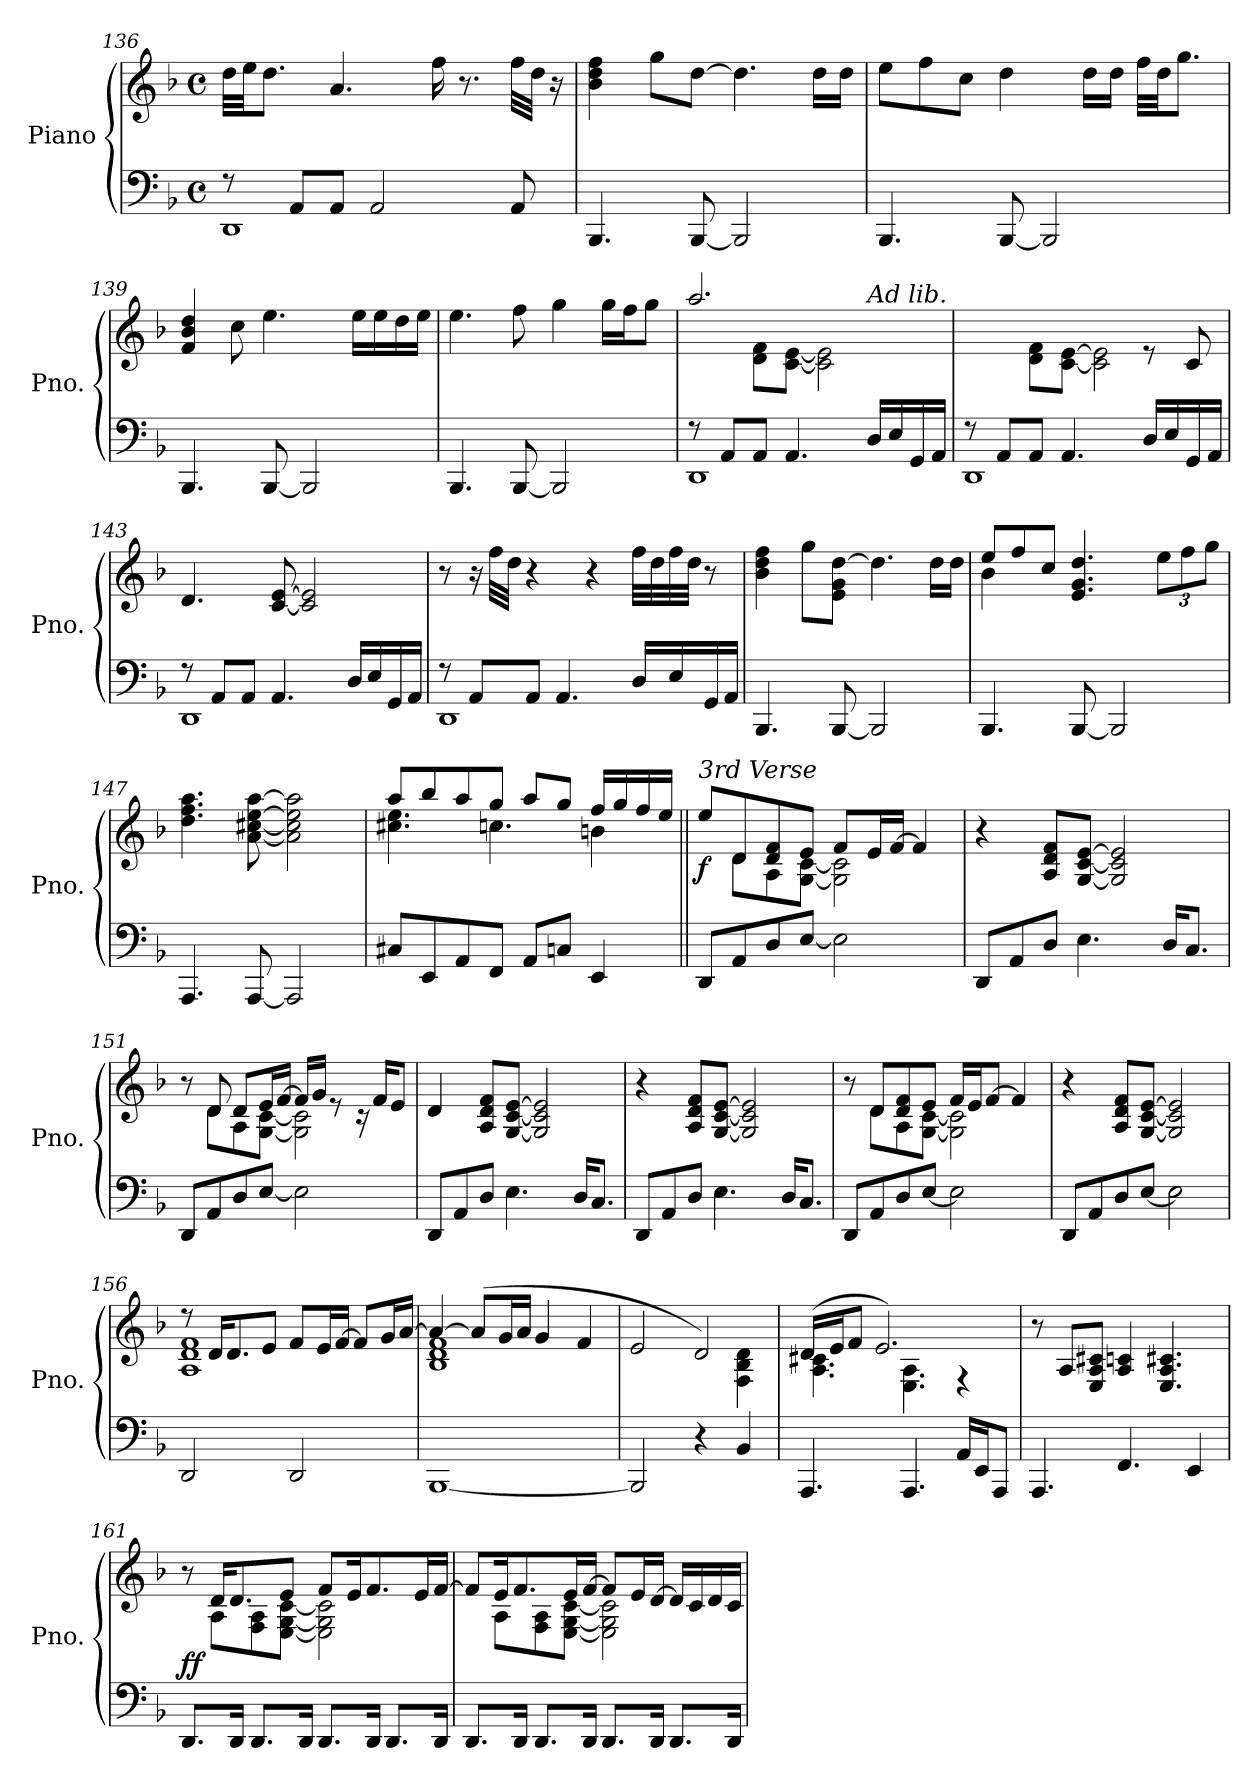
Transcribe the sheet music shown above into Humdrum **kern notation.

**kern	**kern	**dynam
*part1	*part1	*part1
*staff2	*staff1	*staff1/2
*I"Piano	*	*
*I'Pno.	*	*
*clefF4	*clefG2	*
*k[b-]	*k[b-]	*
*M4/4	*M4/4	*
*met(c)	*met(c)	*
=136	=136	=136
*^	*	*
8r	1DD	32dd\LLL	.
.	.	32ee\JJ	.
.	.	8.dd\J	.
8AA/L	.	.	.
8AA/J	.	4.a/	.
2AA/	.	.	.
.	.	16ff\	.
.	.	8.r	.
8AA/	.	32ff\LLL	.
.	.	32dd\JJJ	.
.	.	16r	.
*v	*v	*	*
!!LO:LB:g=z
=137	=137	=137
4.BBB-/	4b-\ 4dd\ 4ff\	.
.	8gg\L	.
[8BBB-/	[8dd\J	.
2BBB-/]	4.dd\]	.
.	16dd\LL	.
.	16dd\JJ	.
=138	=138	=138
4.BBB-/	8ee\L	.
.	8ff\	.
.	8cc\J	.
[8BBB-/	4dd\	.
2BBB-/]	.	.
.	16dd\LL	.
.	16dd\JJ	.
.	32ff\LLL	.
.	32dd\JJ	.
.	8.gg\J	.
=139	=139	=139
4.BBB-/	4f/ 4b-/ 4dd/	.
.	8cc\	.
[8BBB-/	4.ee\	.
2BBB-/]	.	.
.	16ee\LL	.
.	16ee\	.
.	16dd\	.
.	16ee\JJ	.
=140	=140	=140
4.BBB-/	4.ee\	.
[8BBB-/	8ff\	.
2BBB-/]	4gg\	.
.	16gg\LL	.
.	16ff\J	.
.	8gg\J	.
!!LO:LB:g=z
=141	=141	=141
*^	*^	*
8r	1DD	2.aa/	4ryy	.
8AA/L	.	.	.	.
8AA/J	.	.	8d\ 8f\L	.
4.AA/	.	.	[8c\ [8e\J	.
.	.	.	2c\] 2e\]	.
!	!	!LO:TX:a:i:t=Ad lib.	!	!
16D/LL	.	4ryy	.	.
16E/	.	.	.	.
16GG/	.	.	.	.
16AA/JJ	.	.	.	.
=142	=142	=142	=142	=142
8r	1DD	2.ryy	4ryy	.
8AA/L	.	.	.	.
8AA/J	.	.	8d\ 8f\L	.
4.AA/	.	.	[8c\ [8e\J	.
.	.	.	2c\] 2e\]	.
16D/LL	.	8re	.	.
16E/	.	.	.	.
16GG/	.	8c/	.	.
16AA/JJ	.	.	.	.
*	*	*v	*v	*
=143	=143	=143	=143
8r	1DD	4.d/	.
8AA/L	.	.	.
8AA/J	.	.	.
4.AA/	.	[8c/ [8e/	.
.	.	2c/] 2e/]	.
16D/LL	.	.	.
16E/	.	.	.
16GG/	.	.	.
16AA/JJ	.	.	.
=144	=144	=144	=144
8r	1DD	8r	.
8AA/L	.	16r	.
.	.	32ff\LLL	.
.	.	32dd\JJJ	.
8AA/J	.	4r	.
4.AA/	.	.	.
.	.	4r	.
16D/LL	.	32ff\LLL	.
.	.	32dd\	.
16E/	.	32ff\	.
.	.	32dd\JJJ	.
16GG/	.	8r	.
16AA/JJ	.	.	.
*v	*v	*	*
!!LO:LB:g=z
=145	=145	=145
4.BBB-/	4b-\ 4dd\ 4ff\	.
.	8gg\L	.
[8BBB-/	8e\ 8g\ [8dd\J	.
2BBB-/]	4.dd\]	.
.	16dd\LL	.
.	16dd\JJ	.
=146	=146	=146
*	*^	*
4.BBB-/	8ee/L	4b-\	.
.	8ff/	.	.
.	8cc/J	2.ryy	.
[8BBB-/	4.e/ 4.g/ 4.dd/	.	.
2BBB-/]	.	.	.
*	*Xbrackettup	*	*
.	12ee\L	.	.
.	12ff\	.	.
.	12gg\J	.	.
*	*v	*v	*
=147	=147	=147
4.AAA/	4.dd\ 4.ff\ 4.aa\	.
[8AAA/	[8a\ [8cc#X\ [8ee\ [8aa\	.
2AAA/]	2a\] 2cc#\] 2ee\] 2aa\]	.
=148	=148	=148
*	*^	*
8C#X/L	8aa/L	4.cc#X\ 4.ee\	.
8EE/	8bb-/	.	.
8AA/	8aa/	.	.
8FF/J	8gg/J	4.ccn\	.
8AA/L	8aa/L	.	.
8Cn/J	8gg/J	.	.
4EE/	16ff/LL	4bn\	.
.	16gg/	.	.
.	16ff/	.	.
.	16ee/JJ	.	.
!!LO:PB:g=z	!!
=149||	=149||	=149||	=149||
!	!LO:TX:a:i:t=3rd Verse	!	!
!	!	!	!LO:DY:b
8DD/L	8ee/L	8ryy	f
8AA/	8d/	8d\L	.
8D/	8d/ 8f/	8A\	.
[8E/J	8e/J	[8G\ [8c\J	.
2E\]	8f/L	2G\] 2c\]	.
.	16e/L	.	.
.	[16f/JJ	.	.
.	4f/]	.	.
*	*v	*v	*
=150	=150	=150
8DD/L	4r	.
8AA/	.	.
8D/J	8A/ 8d/ 8f/L	.
4.E\	[8G/ [8c/ [8e/J	.
.	2G/] 2c/] 2e/]	.
16D/KL	.	.
8.C/J	.	.
=151	=151	=151
*	*^	*
8DD/L	8r	8ryy	.
8AA/	8d/	8d\L	.
8D/	8d/L	8A\	.
[8E/J	16e/L	[8G\ [8c\J	.
.	[16f/JJ	.	.
2E\]	16f/LL]	2G\] 2c\]	.
.	16g/JJ	.	.
.	8re	.	.
.	16rc	.	.
.	16f/KL	.	.
.	8e/J	.	.
*	*v	*v	*
=152	=152	=152
8DD/L	4d/	.
8AA/	.	.
8D/J	8A/ 8d/ 8f/L	.
4.E\	[8G/ [8c/ [8e/J	.
.	2G/] 2c/] 2e/]	.
16D/KL	.	.
8.C/J	.	.
!!LO:LB:g=z
=153	=153	=153
8DD/L	4r	.
8AA/	.	.
8D/J	8A/ 8d/ 8f/L	.
4.E\	[8G/ [8c/ [8e/J	.
.	2G/] 2c/] 2e/]	.
16D/KL	.	.
8.C/J	.	.
=154	=154	=154
*	*^	*
8DD/L	8r	8ryy	.
8AA/	8d/L	8d\L	.
8D/	8d/ 8f/	8A\	.
[8E/J	8e/J	[8G\ [8c\J	.
2E\]	16f/LL	2G\] 2c\]	.
.	16e/J	.	.
.	[8f/J	.	.
.	4f/]	.	.
*	*v	*v	*
=155	=155	=155
8DD/L	4r	.
8AA/	.	.
8D/	8A/ 8d/ 8f/L	.
[8E/J	[8G/ [8c/ [8e/J	.
2E\]	2G/] 2c/] 2e/]	.
=156	=156	=156
*	*^	*
2DD/	8r	1A 1d 1f	.
.	16d/KL	.	.
.	8.d/	.	.
.	8e/J	.	.
2DD/	8f/L	.	.
.	16e/L	.	.
.	[16f/JJ	.	.
.	8f/L]	.	.
.	16g/L	.	.
.	[16a/JJ	.	.
=157	=157	=157	=157
[1BBB-	4a/_	1B- 1d 1f	.
.	(<8a/L]	.	.
.	16g/L	.	.
.	16a/JJ	.	.
.	4g/	.	.
.	4f/	.	.
!!LO:LB:g=z	!!
=158	=158	=158	=158
2BBB-/]	2e/	2.ryy	.
4r	2d/)	.	.
4BB-/	.	4F\ 4B-\ 4d\	.
=159	=159	=159	=159
4.AAA/	(>16d/LL	4.A\ 4.c#X\	.
.	16e/J	.	.
.	8f/J	.	.
.	2.e/)	.	.
4.AAA/	.	4.E\ 4.A\	.
16AA/LL	.	4r	.
16EE/J	.	.	.
8AAA/J	.	.	.
*	*v	*v	*
=160	=160	=160
4.AAA/	8r	.
.	8A/L	.
.	8E/ 8A/ 8c#X/J	.
4.FF/	4A/ 4cn/	.
.	4.E/ 4.A/ 4.c#X/	.
4EE/	.	.
=161	=161	=161
*	*MM67	*
*	*^	*
!	!	!	!LO:DY:b
8.DD/L	8r	8ryy	ff
.	16d/KL	8A\L	.
16DD/Jk	8.d/	.	.
8.DD/L	.	8F\ 8A\	.
.	8e/J	[8E\ [8G\ [8c\J	.
16DD/Jk	.	.	.
8.DD/L	8f/L	2E\] 2G\] 2c\]	.
.	16e/K	.	.
16DD/Jk	8.f/	.	.
8.DD/L	.	.	.
.	16e/L	.	.
16DD/Jk	[16f/JJ	.	.
!!LO:LB:g=z	!!
=162	=162	=162	=162
8.DD/L	8f/L]	8ryy	.
.	16e/K	8A\L	.
16DD/Jk	8.f/	.	.
8.DD/L	.	8F\ 8A\	.
.	16e/L	[8E\ [8G\ [8c\J	.
16DD/Jk	[16f/JJ	.	.
8.DD/L	8f/L]	2E\] 2G\] 2c\]	.
.	16e/L	.	.
16DD/Jk	[16d/JJ	.	.
8.DD/L	16d/LL]	.	.
.	16c/	.	.
.	16d/	.	.
16DD/Jk	16c/JJ	.	.
*	*v	*v	*
=	=	=
*-	*-	*-
